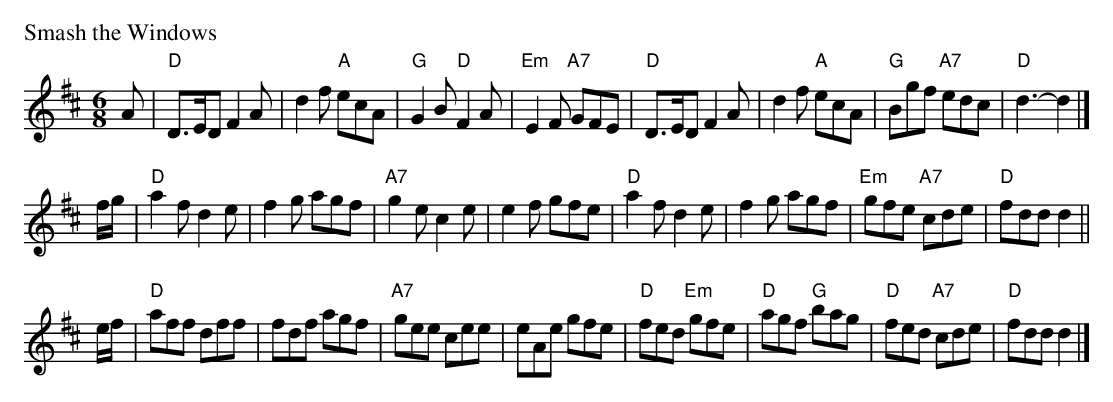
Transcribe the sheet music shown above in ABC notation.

X:1
P: Smash the Windows
M: 6/8
L: 1/8
K: D
A \
| "D"D>ED F2A | d2f "A"ecA | "G"G2B "D"F2A | "Em"E2F "A7"GFE \
| "D"D>ED F2A | d2f "A"ecA | "G"Bgf "A7"edc | "D"d3- d2 |]
f/g/ \
| "D"a2f d2e | f2g agf | "A7"g2e c2e | e2f gfe \
| "D"a2f d2e | f2g agf | "Em"gfe "A7"cde | "D"fdd d2 ||
e/f/ \
| "D"aff dff | fdf agf | "A7"gee cee | eAe gfe \
| "D"fed "Em"gfe | "D"agf "G"bag | "D"fed "A7"cde | "D"fdd d2 |]
